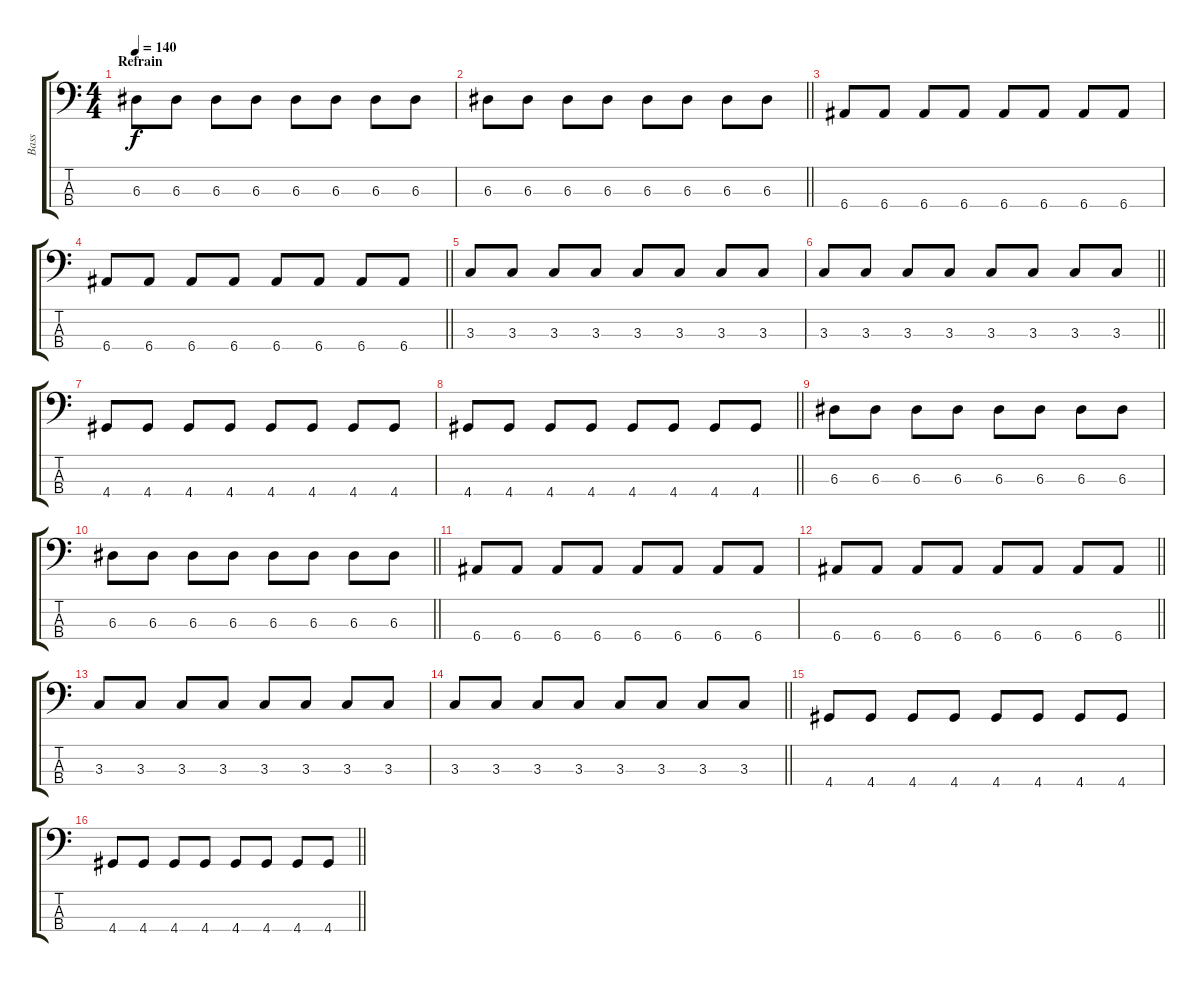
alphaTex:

\track ("Bass" "Bass") {instrument electricbasspick}
\staff {score tabs}
\tuning (G2 D2 A1 E1) {hide}
\ts (4 4)
\section ("" "Refrain")
\tempo 140
\clef f4
\ks c
6.3.8{dy f} 6.3.8 6.3.8 6.3.8 6.3.8 6.3.8 6.3.8 6.3.8 |
\barLineRight lightlight
6.3.8 6.3.8 6.3.8 6.3.8 6.3.8 6.3.8 6.3.8 6.3.8 |
6.4.8 6.4.8 6.4.8 6.4.8 6.4.8 6.4.8 6.4.8 6.4.8 |
\barLineRight lightlight
6.4.8 6.4.8 6.4.8 6.4.8 6.4.8 6.4.8 6.4.8 6.4.8 |
3.3.8 3.3.8 3.3.8 3.3.8 3.3.8 3.3.8 3.3.8 3.3.8 |
\barLineRight lightlight
3.3.8 3.3.8 3.3.8 3.3.8 3.3.8 3.3.8 3.3.8 3.3.8 |
4.4.8 4.4.8 4.4.8 4.4.8 4.4.8 4.4.8 4.4.8 4.4.8 |
\barLineRight lightlight
4.4.8 4.4.8 4.4.8 4.4.8 4.4.8 4.4.8 4.4.8 4.4.8 |
6.3.8 6.3.8 6.3.8 6.3.8 6.3.8 6.3.8 6.3.8 6.3.8 |
\barLineRight lightlight
6.3.8 6.3.8 6.3.8 6.3.8 6.3.8 6.3.8 6.3.8 6.3.8 |
6.4.8 6.4.8 6.4.8 6.4.8 6.4.8 6.4.8 6.4.8 6.4.8 |
\barLineRight lightlight
6.4.8 6.4.8 6.4.8 6.4.8 6.4.8 6.4.8 6.4.8 6.4.8 |
3.3.8 3.3.8 3.3.8 3.3.8 3.3.8 3.3.8 3.3.8 3.3.8 |
\barLineRight lightlight
3.3.8 3.3.8 3.3.8 3.3.8 3.3.8 3.3.8 3.3.8 3.3.8 |
4.4.8 4.4.8 4.4.8 4.4.8 4.4.8 4.4.8 4.4.8 4.4.8 |
\barLineRight lightlight
4.4.8 4.4.8 4.4.8 4.4.8 4.4.8 4.4.8 4.4.8 4.4.8
